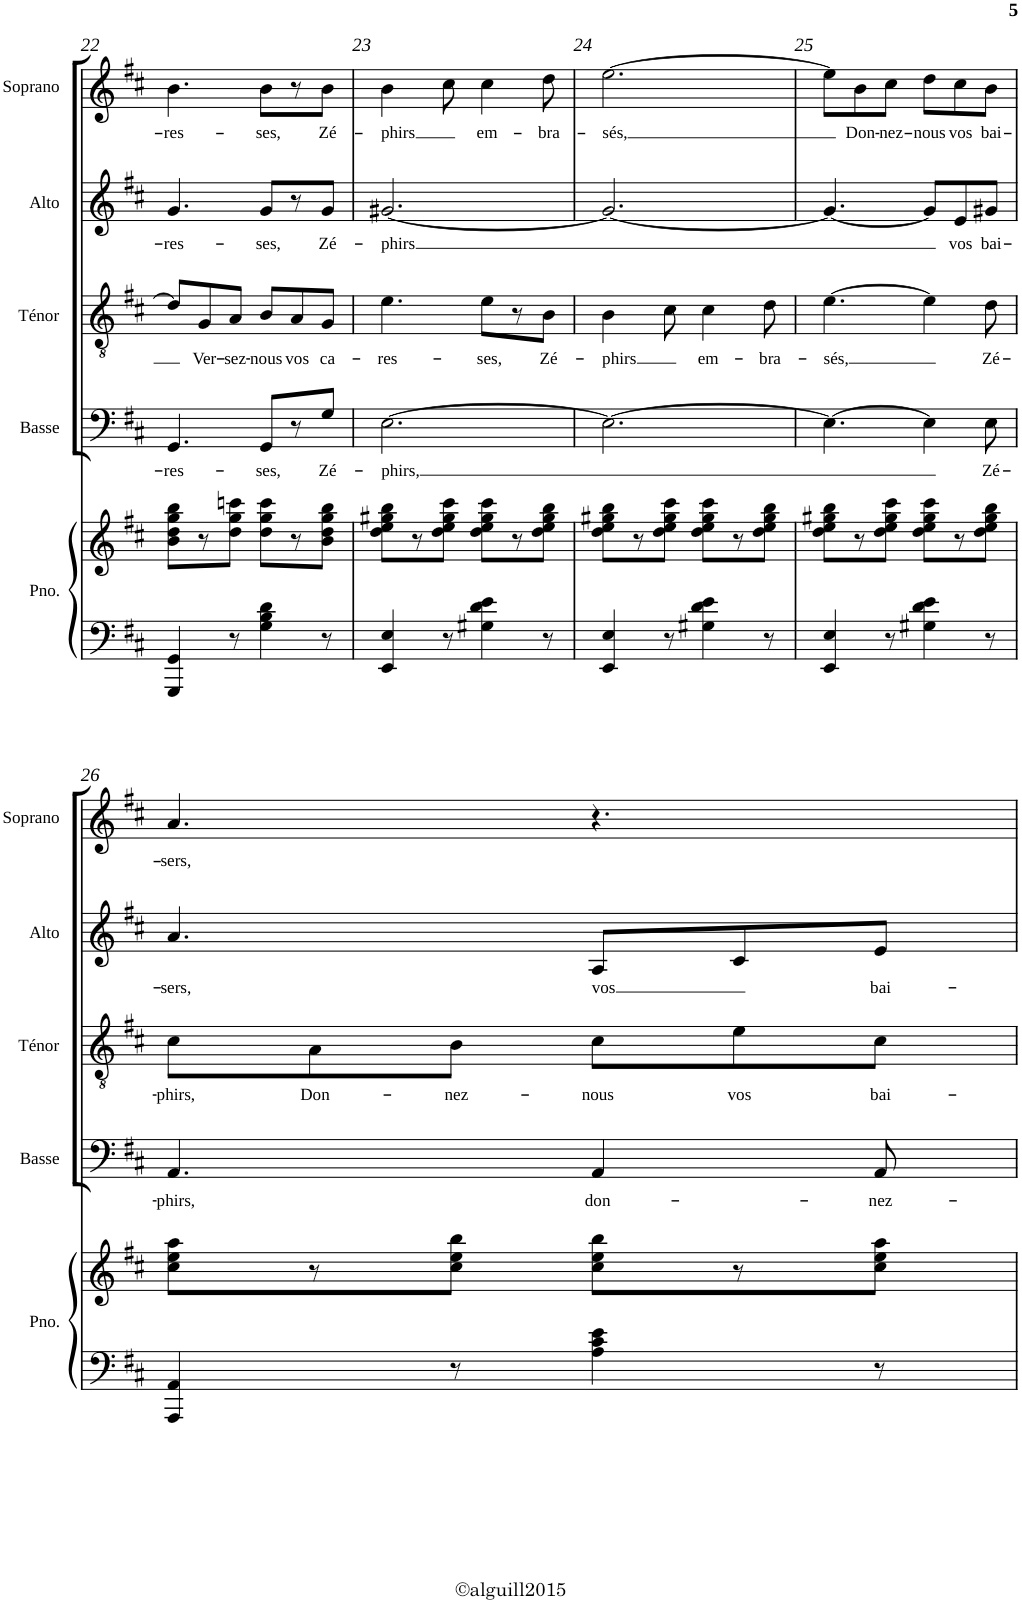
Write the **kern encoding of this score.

**kern	**kern	**kern	**text	**kern	**text	**kern	**text	**kern	**text
*part5	*part5	*part4	*part4	*part3	*part3	*part2	*part2	*part1	*part1
*staff6	*staff5	*staff4	*staff4	*staff3	*staff3	*staff2	*staff2	*staff1	*staff1
*I"Piano	*	*I"Basse	*	*I"Ténor	*	*I"Alto	*	*I"Soprano	*
*I'Pno.	*	*I'Basse	*	*I'Ténor	*	*I'Alto	*	*I'Soprano	*
!!LO:PB:g=z
*clefF4	*clefG2	*clefF4	*	*clefGv2	*	*clefG2	*	*clefG2	*
*k[f#c#]	*k[f#c#]	*k[f#c#]	*	*k[f#c#]	*	*k[f#c#]	*	*k[f#c#]	*
*D:	*D:	*D:	*	*D:	*	*D:	*	*D:	*
*M6/8	*M6/8	*M6/8	*	*M6/8	*	*M6/8	*	*M6/8	*
=22	=22	=22	=22	=22	=22	=22	=22	=22	=22
!	!	!	!LO:LY:b	!	!	!	!LO:LY:b	!	!LO:LY:b
4GGG/ 4GG/	8b\ 8dd\ 8gg\ 8bb\L	4.GG/	-res-	8d/L]	.	4.g/	-res-	4.b\	-res-
!	!	!	!	!	!LO:LY:b	!	!	!	!
.	8r	.	.	8G/	Ver-	.	.	.	.
!	!	!	!	!	!LO:LY:b	!	!	!	!
8r	8dd\ 8gg\ 8cccn\J	.	.	8A/J	-sez-	.	.	.	.
!	!	!	!LO:LY:b	!	!LO:LY:b	!	!LO:LY:b	!	!LO:LY:b
4G\ 4B\ 4d\	8dd\ 8gg\ 8ccc\L	8GG/L	-ses,	8B/L	-nous	8g/L	-ses,	8b\L	-ses,
!	!	!	!	!	!LO:LY:b	!	!	!	!
.	8r	8r	.	8A/	vos	8r	.	8r	.
!	!	!	!LO:LY:b	!	!LO:LY:b	!	!LO:LY:b	!	!LO:LY:b
8r	8b\ 8dd\ 8gg\ 8bb\J	8G/J	Zé-	8G/J	ca-	8g/J	Zé-	8b\J	Zé-
=23	=23	=23	=23	=23	=23	=23	=23	=23	=23
!	!	!	!LO:LY:b	!	!LO:LY:b	!	!LO:LY:b	!	!LO:LY:b
4EE/ 4E/	8dd\ 8ee\ 8gg#X\ 8bb\L	[2.E\	-phirs,	4.e\	-res-	[2.g#X/	-phirs	4b\	-phirs
.	8r	.	.	.	.	.	.	.	.
8r	8dd\ 8ee\ 8gg#\ 8ccc#\J	.	.	.	.	.	.	8cc#\	.
!	!	!	!	!	!LO:LY:b	!	!	!	!LO:LY:b
4G#X\ 4d\ 4e\	8dd\ 8ee\ 8gg#\ 8ccc#\L	.	.	8e\L	-ses,	.	.	4cc#\	em-
.	8r	.	.	8r	.	.	.	.	.
!	!	!	!	!	!LO:LY:b	!	!	!	!LO:LY:b
8r	8dd\ 8ee\ 8gg#\ 8bb\J	.	.	8B\J	Zé-	.	.	8dd\	-bra-
=24	=24	=24	=24	=24	=24	=24	=24	=24	=24
!	!	!	!	!	!LO:LY:b	!	!	!	!LO:LY:b
4EE/ 4E/	8dd\ 8ee\ 8gg#X\ 8bb\L	2.E\_	.	4B\	-phirs	2.g#/_	.	[2.ee\	-sés,
.	8r	.	.	.	.	.	.	.	.
8r	8dd\ 8ee\ 8gg#\ 8ccc#\J	.	.	8c#\	.	.	.	.	.
!	!	!	!	!	!LO:LY:b	!	!	!	!
4G#X\ 4d\ 4e\	8dd\ 8ee\ 8gg#\ 8ccc#\L	.	.	4c#\	em-	.	.	.	.
.	8r	.	.	.	.	.	.	.	.
!	!	!	!	!	!LO:LY:b	!	!	!	!
8r	8dd\ 8ee\ 8gg#\ 8bb\J	.	.	8d\	-bra-	.	.	.	.
=25	=25	=25	=25	=25	=25	=25	=25	=25	=25
!	!	!	!	!	!LO:LY:b	!	!	!	!
4EE/ 4E/	8dd\ 8ee\ 8gg#X\ 8bb\L	4.E\_	.	[4.e\	-sés,	4.g#/_	.	8ee\L]	.
!	!	!	!	!	!	!	!	!	!LO:LY:b
.	8r	.	.	.	.	.	.	8b\	Don-
!	!	!	!	!	!	!	!	!	!LO:LY:b
8r	8dd\ 8ee\ 8gg#\ 8ccc#\J	.	.	.	.	.	.	8cc#\J	-nez-
!	!	!	!	!	!	!	!	!	!LO:LY:b
4G#X\ 4d\ 4e\	8dd\ 8ee\ 8gg#\ 8ccc#\L	4E\]	.	4e\]	.	8g#/L]	.	8dd\L	-nous
!	!	!	!	!	!	!	!LO:LY:b	!	!LO:LY:b
.	8r	.	.	.	.	8e/	vos	8cc#\	vos
!	!	!	!LO:LY:b	!	!LO:LY:b	!	!LO:LY:b	!	!LO:LY:b
8r	8dd\ 8ee\ 8gg#\ 8bb\J	8E\	Zé-	8d\	Zé-	8g#X/J	bai-	8b\J	bai-
!!LO:LB:g=z
=26	=26	=26	=26	=26	=26	=26	=26	=26	=26
!	!	!	!LO:LY:b	!	!LO:LY:b	!	!LO:LY:b	!	!LO:LY:b
4AAA/ 4AA/	8cc#\ 8ee\ 8aa\L	4.AA/	-phirs,	8c#\L	-phirs,	4.a/	-sers,	4.a/	-sers,
!	!	!	!	!	!LO:LY:b	!	!	!	!
.	8r	.	.	8A\	Don-	.	.	.	.
!	!	!	!	!	!LO:LY:b	!	!	!	!
8r	8cc#\ 8ee\ 8bb\J	.	.	8B\J	-nez-	.	.	.	.
!	!	!	!LO:LY:b	!	!LO:LY:b	!	!LO:LY:b	!	!
4A\ 4c#\ 4e\	8cc#\ 8ee\ 8bb\L	4AA/	don-	8c#\L	-nous	8A/L	vos	4.r	.
!	!	!	!	!	!LO:LY:b	!	!	!	!
.	8r	.	.	8e\	vos	8c#/	.	.	.
!	!	!	!LO:LY:b	!	!LO:LY:b	!	!LO:LY:b	!	!
8r	8cc#\ 8ee\ 8aa\J	8AA/	-nez-	8c#\J	bai-	8e/J	bai-	.	.
=	=	=	=	=	=	=	=	=	=
*-	*-	*-	*-	*-	*-	*-	*-	*-	*-
